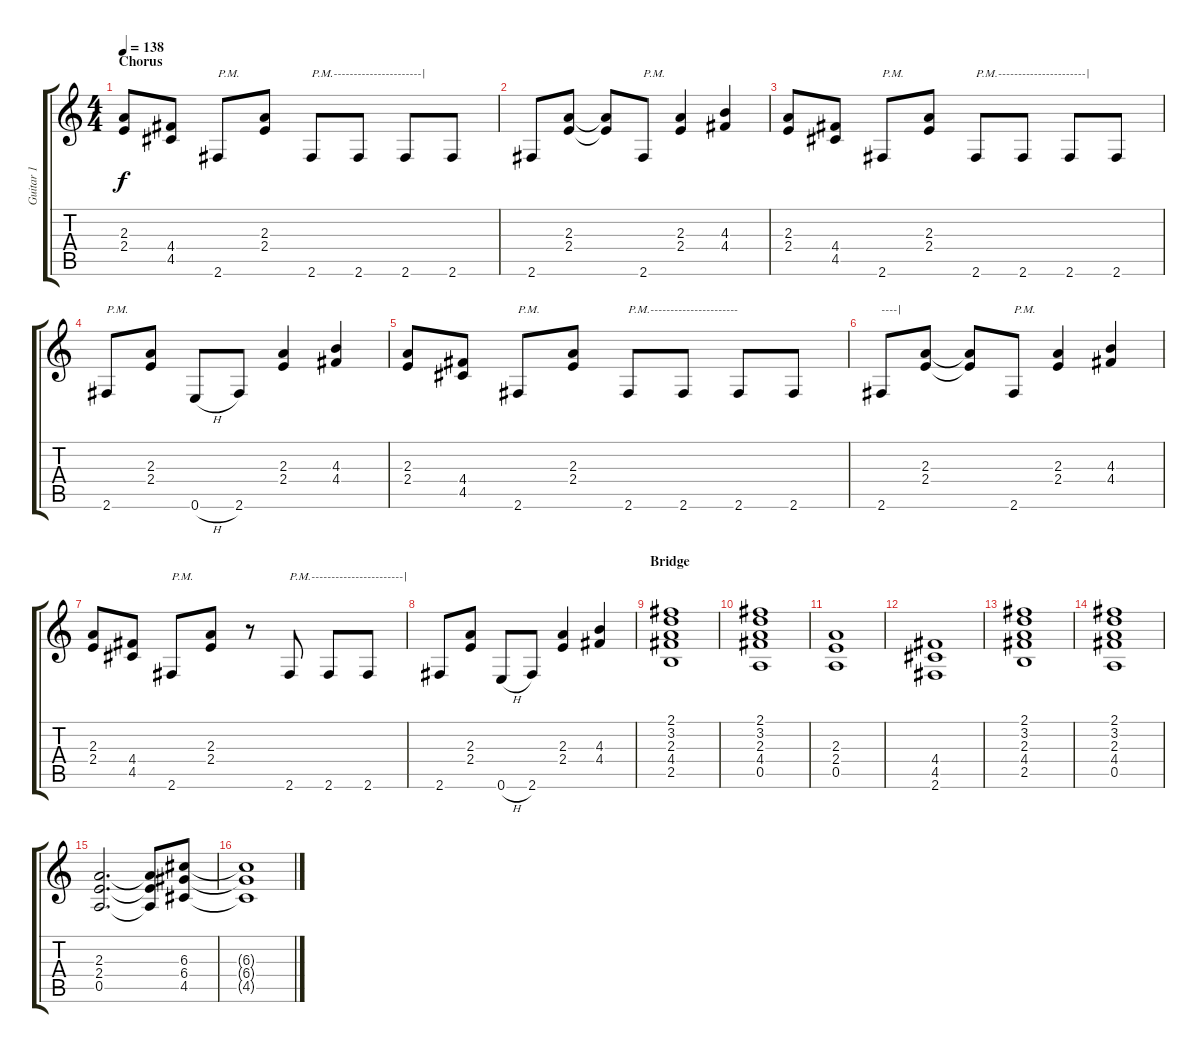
\track ("Guitar 1" "Guitar 1") {instrument overdrivenguitar}
\staff {score tabs}
\tuning (E4 B3 G3 D3 A2 E2) {hide}
\ts (4 4)
\section ("" "Chorus")
\tempo 138
\clef g2
\ks c
(2.3 2.4).8{dy f} (4.4 4.5).8 2.6.8{txt "P.M."} (2.3 2.4).8 2.6.8{txt "P.M.----------------------|"} 2.6.8 2.6.8 2.6.8 |
2.6.8 (2.3 2.4).8 (2.3{t} 2.4{t}).8 2.6.8{txt "P.M."} (2.3 2.4).4 (4.3 4.4).4 |
(2.3 2.4).8 (4.4 4.5).8 2.6.8{txt "P.M."} (2.3 2.4).8 2.6.8{txt "P.M.----------------------|"} 2.6.8 2.6.8 2.6.8 |
2.6.8{txt "P.M."} (2.3 2.4).8 0.6{h}.8 2.6.8 (2.3 2.4).4 (4.3 4.4).4 |
(2.3 2.4).8 (4.4 4.5).8 2.6.8{txt "P.M."} (2.3 2.4).8 2.6.8{txt "P.M.----------------------"} 2.6.8 2.6.8 2.6.8 |
2.6.8{txt "----|"} (2.3 2.4).8 (2.3{t} 2.4{t}).8 2.6.8{txt "P.M."} (2.3 2.4).4 (4.3 4.4).4 |
(2.3 2.4).8 (4.4 4.5).8 2.6.8{txt "P.M."} (2.3 2.4).8 r.8 2.6.8{txt "P.M.-----------------------|"} 2.6.8 2.6.8 |
2.6.8 (2.3 2.4).8 0.6{h}.8 2.6.8 (2.3 2.4).4 (4.3 4.4).4 |
\section ("" "Bridge")
(2.1 3.2 2.3 4.4 2.5).1 |
(2.1 3.2 2.3 4.4 0.5).1 |
(2.3 2.4 0.5).1 |
(4.4 4.5 2.6).1 |
(2.1 3.2 2.3 4.4 2.5).1 |
(2.1 3.2 2.3 4.4 0.5).1 |
(2.3 2.4 0.5).2{d} (2.3{t} 2.4{t} 0.5{t}).8 (6.3 6.4 4.5).8 |
(6.3{t} 6.4{t} 4.5{t}).1
